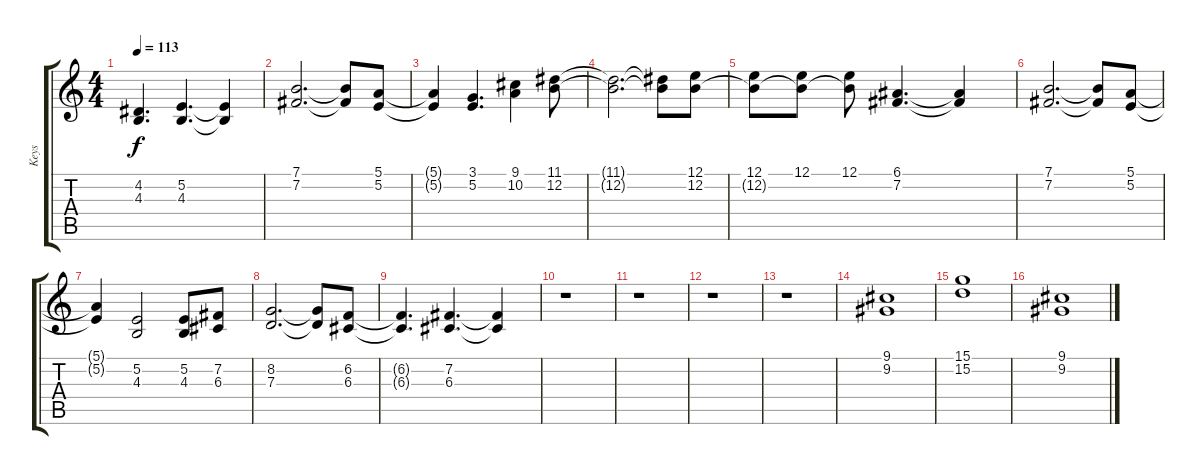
\track ("Keys" "Keys") {instrument stringensemble1}
\staff {score tabs}
\tuning (E4 B3 G3 D3 A2 E2) {hide}
\ts (4 4)
\tempo 113
\clef g2
\ks c
(4.2{t} 4.3{t}).4{d dy f} (5.2 4.3).4{d} (5.2{t} 4.3{t}).4 |
(7.1 7.2).2{d} (7.1{t} 7.2{t}).8 (5.1 5.2).8 |
(5.1{t} 5.2{t}).4 (3.1 5.2).4{d} (9.1 10.2).4 (11.1 12.2).8 |
(11.1{t} 12.2{t}).2{d} (11.1{t} 12.2{t}).8 (12.1 12.2).8 |
(12.1 12.2{t}).8 (12.1 12.2{t}).8 (12.1 12.2{t}).8 (6.1 7.2).4{d} (6.1{t} 7.2{t}).4 |
(7.1 7.2).2{d} (7.1{t} 7.2{t}).8 (5.1 5.2).8 |
(5.1{t} 5.2{t}).4 (5.2 4.3).2 (5.2 4.3).8 (7.2 6.3).8 |
(8.2 7.3).2{d} (8.2{t} 7.3{t}).8 (6.2 6.3).8 |
(6.2{t} 6.3{t}).4{d} (7.2 6.3).4{d} (7.2{t} 6.3{t}).4 |
r.1 |
r.1 |
r.1 |
r.1 |
(9.1 9.2).1 |
(15.1 15.2).1 |
(9.1 9.2).1
